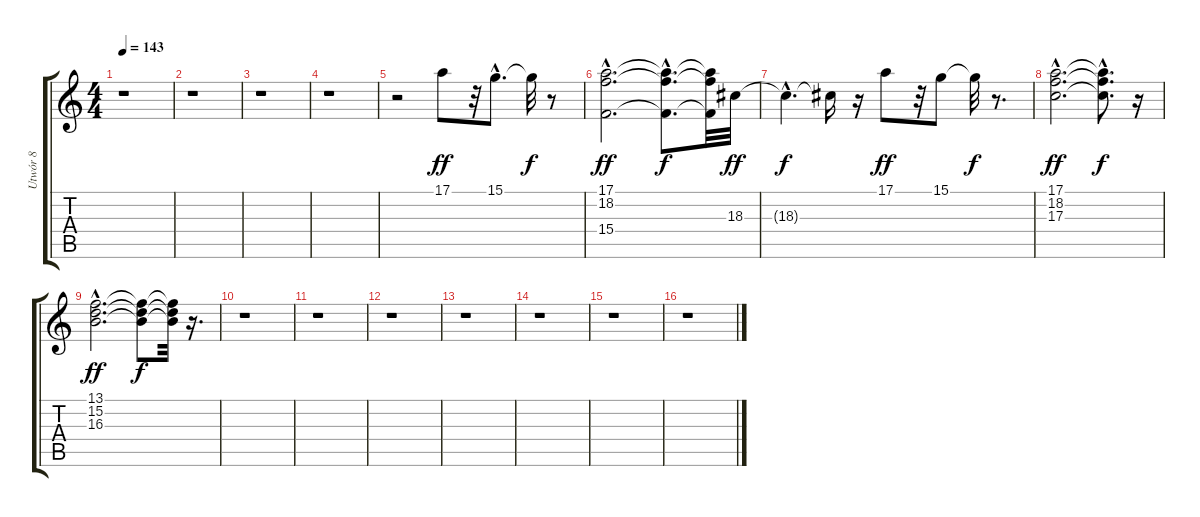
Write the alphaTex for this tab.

\track ("Utwór 8" "Utwór 8") {instrument synthvoice}
\staff {score tabs}
\tuning (E4 B3 G3 D3 A2 E2) {hide}
\ts (4 4)
\tempo 143
\clef g2
\ks c
r.1{dy f} |
r.1 |
r.1 |
r.1 |
r.2 17.1.8{dy ff} r.32 15.1{hac}.8{d} 15.1{t}.32{dy f} r.8 |
(17.1{hac} 18.2{hac} 15.4{hac}).2{d dy ff} (17.1{hac t} 18.2{hac t} 15.4{hac t}).8{d dy f} (17.1{t} 18.2{t} 15.4{t}).32 18.3.32{dy ff} |
18.3{hac t}.4{d dy f} 18.3{t}.16 r.16 17.1.8{dy ff} r.32 15.1.8 15.1{t}.32{dy f} r.8{d} |
(17.1{hac} 18.2{hac} 17.3{hac}).2{d dy ff} (17.1{hac t} 18.2{hac t} 17.3{hac t}).8{d dy f} r.16 |
(13.1{hac} 15.2{hac} 16.3{hac}).2{d dy ff} (13.1{t} 15.2{t} 16.3{t}).8{dy f} (13.1{t} 15.2{t} 16.3{t}).32 r.16{d} |
r.1 |
r.1 |
r.1 |
r.1 |
r.1 |
r.1 |
r.1
